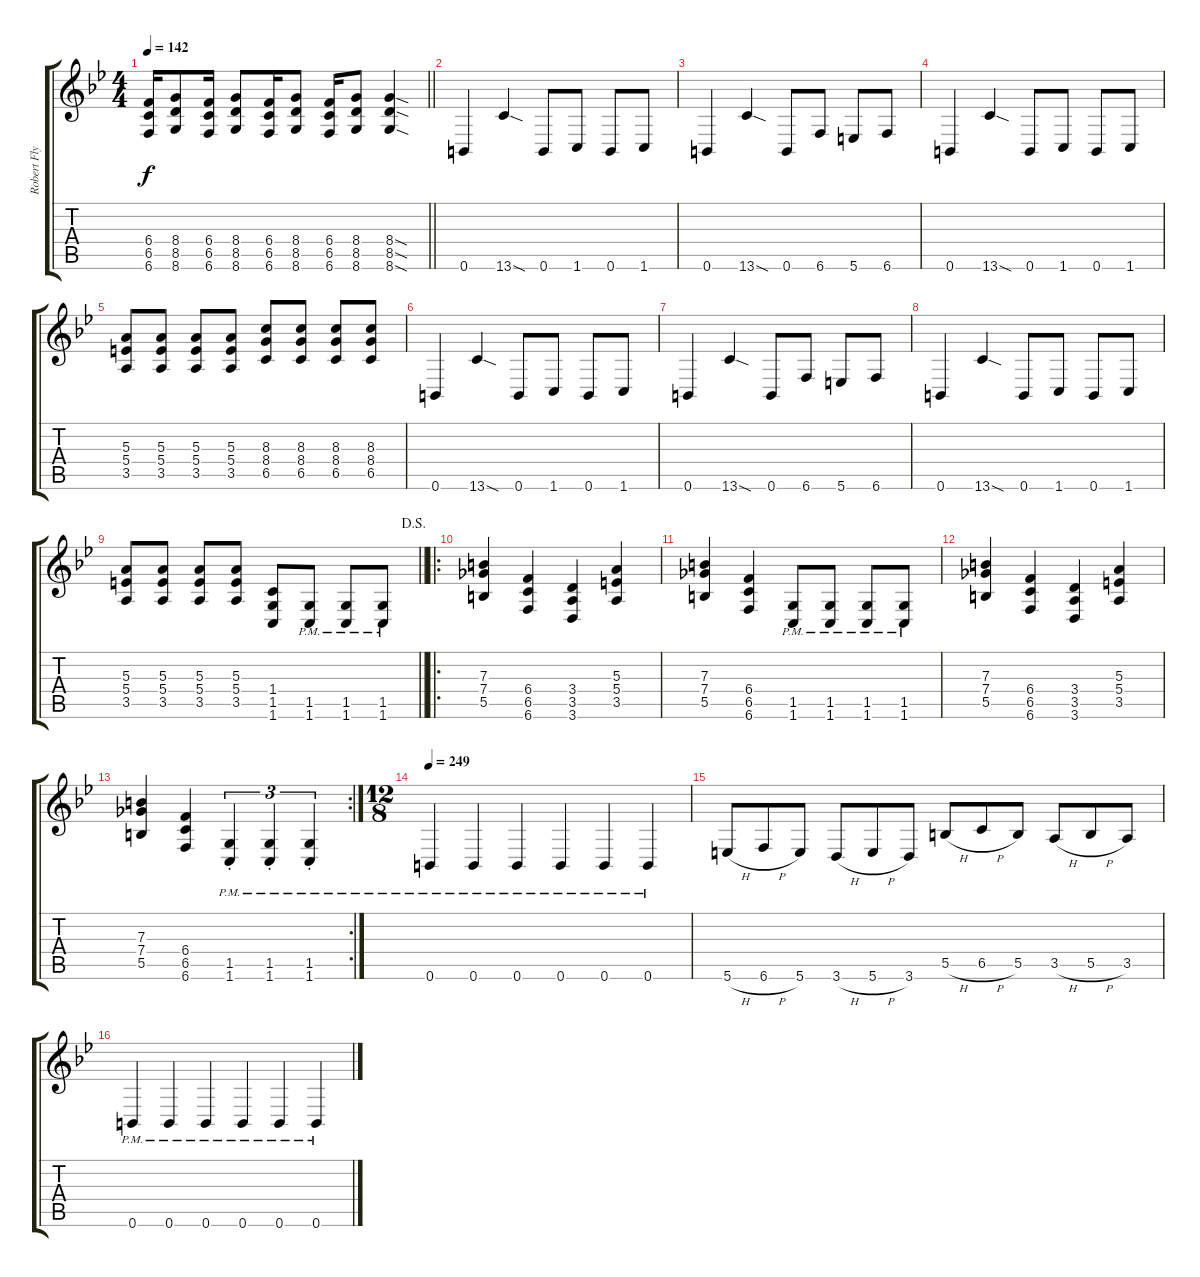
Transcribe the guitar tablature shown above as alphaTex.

\track ("Robert Flynn" "Robert Fly") {instrument distortionguitar}
\staff {score tabs}
\tuning (Db4 Ab3 E3 B2 Gb2 B1) {hide}
\ts (4 4)
\tempo 142
\clef g2
\barLineRight lightlight
\ks bb
(6.4 6.5 6.6).16{dy f} (8.4 8.5 8.6).8 (6.4 6.5 6.6).16 (8.4 8.5 8.6).8 (6.4 6.5 6.6).16 (8.4 8.5 8.6).8 (6.4 6.5 6.6).16 (8.4 8.5 8.6).8 (8.4{sod} 8.5{sod} 8.6{sod}).4 |
0.6.4 13.6{sod}.4 0.6.8 1.6.8 0.6.8 1.6.8 |
0.6.4 13.6{sod}.4 0.6.8 6.6.8 5.6.8 6.6.8 |
0.6.4 13.6{sod}.4 0.6.8 1.6.8 0.6.8 1.6.8 |
(5.3 5.4 3.5).8 (5.3 5.4 3.5).8 (5.3 5.4 3.5).8 (5.3 5.4 3.5).8 (8.3 8.4 6.5).8 (8.3 8.4 6.5).8 (8.3 8.4 6.5).8 (8.3 8.4 6.5).8 |
0.6.4 13.6{sod}.4 0.6.8 1.6.8 0.6.8 1.6.8 |
0.6.4 13.6{sod}.4 0.6.8 6.6.8 5.6.8 6.6.8 |
0.6.4 13.6{sod}.4 0.6.8 1.6.8 0.6.8 1.6.8 |
\jump dalsegno
\barLineRight lightlight
(5.3 5.4 3.5).8 (5.3 5.4 3.5).8 (5.3 5.4 3.5).8 (5.3 5.4 3.5).8 (1.4 1.5 1.6).8 (1.5{pm} 1.6{pm}).8 (1.5{pm} 1.6{pm}).8 (1.5{pm} 1.6{pm}).8 |
\ro
(7.3 7.4 5.5).4 (6.4 6.5 6.6).4 (3.4 3.5 3.6).4 (5.3 5.4 3.5).4 |
(7.3 7.4 5.5).4 (6.4 6.5 6.6).4 (1.5{pm} 1.6{pm}).8 (1.5{pm} 1.6{pm}).8 (1.5{pm} 1.6{pm}).8 (1.5{pm} 1.6{pm}).8 |
(7.3 7.4 5.5).4 (6.4 6.5 6.6).4 (3.4 3.5 3.6).4 (5.3 5.4 3.5).4 |
\rc 2
(7.3 7.4 5.5).4 (6.4 6.5 6.6).4 (1.5{pm st} 1.6{pm st}).4{tu (3 2)} (1.5{pm st} 1.6{pm st}).4{tu (3 2)} (1.5{pm st} 1.6{pm st}).4{tu (3 2)} |
\ts (12 8)
\tempo 249
0.6{pm}.4 0.6{pm}.4 0.6{pm}.4 0.6{pm}.4 0.6{pm}.4 0.6{pm}.4 |
5.6{h}.8 6.6{h}.8 5.6.8 3.6{h}.8 5.6{h}.8 3.6.8 5.5{h}.8 6.5{h}.8 5.5.8 3.5{h}.8 5.5{h}.8 3.5.8 |
0.6{pm}.4 0.6{pm}.4 0.6{pm}.4 0.6{pm}.4 0.6{pm}.4 0.6{pm}.4
